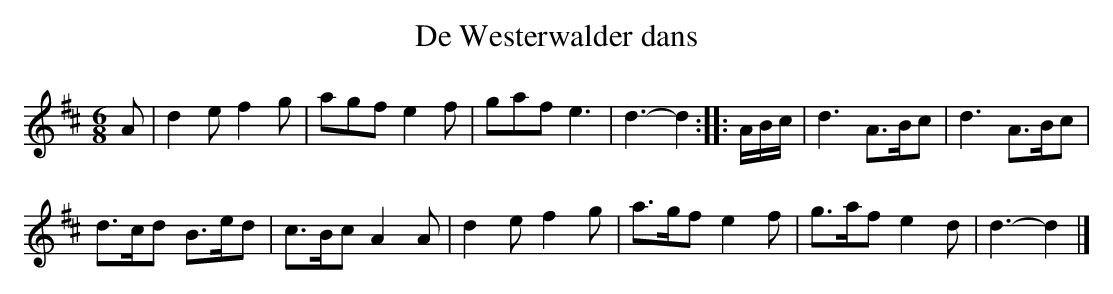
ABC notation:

X:1
T:De Westerwalder dans
M:6/8
K:Dmaj
A|d2ef2g|agfe2f|gafe3|d3-d2:||:A/B/c/|d3A>Bc|d3A>Bc|
d>cd B>ed|c>BcA2A|d2ef2g|a>gfe2f|g>afe2d|d3-d2|]
